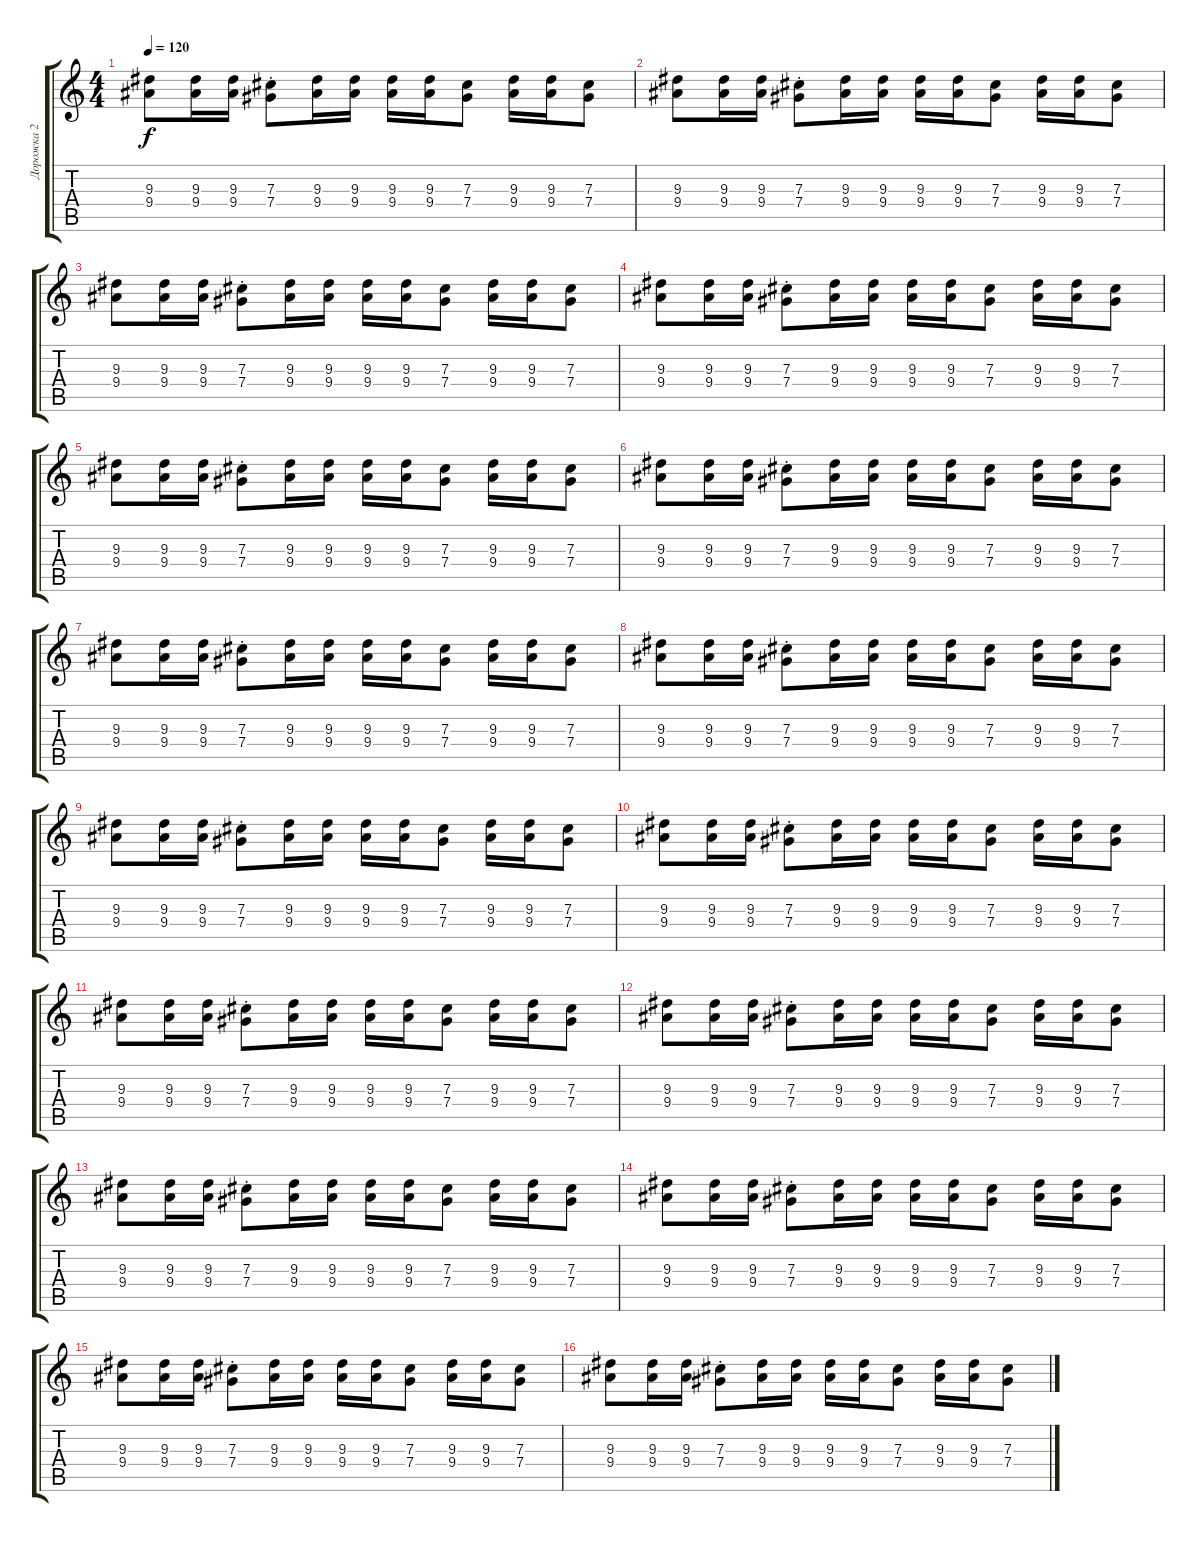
\track ("Дорожка 2" "Дорожка 2") {instrument distortionguitar}
\staff {score tabs}
\tuning (Eb4 Bb3 Gb3 Db3 Ab2 Eb2) {hide}
\ts (4 4)
\tempo 120
\clef g2
\ks c
(9.3 9.4).8{dy f} (9.3 9.4).16 (9.3 9.4).16 (7.3{st} 7.4{st}).8 (9.3 9.4).16 (9.3 9.4).16 (9.3 9.4).16 (9.3 9.4).16 (7.3 7.4).8 (9.3 9.4).16 (9.3 9.4).16 (7.3 7.4).8 |
(9.3 9.4).8 (9.3 9.4).16 (9.3 9.4).16 (7.3{st} 7.4{st}).8 (9.3 9.4).16 (9.3 9.4).16 (9.3 9.4).16 (9.3 9.4).16 (7.3 7.4).8 (9.3 9.4).16 (9.3 9.4).16 (7.3 7.4).8 |
(9.3 9.4).8 (9.3 9.4).16 (9.3 9.4).16 (7.3{st} 7.4{st}).8 (9.3 9.4).16 (9.3 9.4).16 (9.3 9.4).16 (9.3 9.4).16 (7.3 7.4).8 (9.3 9.4).16 (9.3 9.4).16 (7.3 7.4).8 |
(9.3 9.4).8 (9.3 9.4).16 (9.3 9.4).16 (7.3{st} 7.4{st}).8 (9.3 9.4).16 (9.3 9.4).16 (9.3 9.4).16 (9.3 9.4).16 (7.3 7.4).8 (9.3 9.4).16 (9.3 9.4).16 (7.3 7.4).8 |
(9.3 9.4).8 (9.3 9.4).16 (9.3 9.4).16 (7.3{st} 7.4{st}).8 (9.3 9.4).16 (9.3 9.4).16 (9.3 9.4).16 (9.3 9.4).16 (7.3 7.4).8 (9.3 9.4).16 (9.3 9.4).16 (7.3 7.4).8 |
(9.3 9.4).8 (9.3 9.4).16 (9.3 9.4).16 (7.3{st} 7.4{st}).8 (9.3 9.4).16 (9.3 9.4).16 (9.3 9.4).16 (9.3 9.4).16 (7.3 7.4).8 (9.3 9.4).16 (9.3 9.4).16 (7.3 7.4).8 |
(9.3 9.4).8 (9.3 9.4).16 (9.3 9.4).16 (7.3{st} 7.4{st}).8 (9.3 9.4).16 (9.3 9.4).16 (9.3 9.4).16 (9.3 9.4).16 (7.3 7.4).8 (9.3 9.4).16 (9.3 9.4).16 (7.3 7.4).8 |
(9.3 9.4).8 (9.3 9.4).16 (9.3 9.4).16 (7.3{st} 7.4{st}).8 (9.3 9.4).16 (9.3 9.4).16 (9.3 9.4).16 (9.3 9.4).16 (7.3 7.4).8 (9.3 9.4).16 (9.3 9.4).16 (7.3 7.4).8 |
(9.3 9.4).8 (9.3 9.4).16 (9.3 9.4).16 (7.3{st} 7.4{st}).8 (9.3 9.4).16 (9.3 9.4).16 (9.3 9.4).16 (9.3 9.4).16 (7.3 7.4).8 (9.3 9.4).16 (9.3 9.4).16 (7.3 7.4).8 |
(9.3 9.4).8 (9.3 9.4).16 (9.3 9.4).16 (7.3{st} 7.4{st}).8 (9.3 9.4).16 (9.3 9.4).16 (9.3 9.4).16 (9.3 9.4).16 (7.3 7.4).8 (9.3 9.4).16 (9.3 9.4).16 (7.3 7.4).8 |
(9.3 9.4).8 (9.3 9.4).16 (9.3 9.4).16 (7.3{st} 7.4{st}).8 (9.3 9.4).16 (9.3 9.4).16 (9.3 9.4).16 (9.3 9.4).16 (7.3 7.4).8 (9.3 9.4).16 (9.3 9.4).16 (7.3 7.4).8 |
(9.3 9.4).8 (9.3 9.4).16 (9.3 9.4).16 (7.3{st} 7.4{st}).8 (9.3 9.4).16 (9.3 9.4).16 (9.3 9.4).16 (9.3 9.4).16 (7.3 7.4).8 (9.3 9.4).16 (9.3 9.4).16 (7.3 7.4).8 |
(9.3 9.4).8 (9.3 9.4).16 (9.3 9.4).16 (7.3{st} 7.4{st}).8 (9.3 9.4).16 (9.3 9.4).16 (9.3 9.4).16 (9.3 9.4).16 (7.3 7.4).8 (9.3 9.4).16 (9.3 9.4).16 (7.3 7.4).8 |
(9.3 9.4).8 (9.3 9.4).16 (9.3 9.4).16 (7.3{st} 7.4{st}).8 (9.3 9.4).16 (9.3 9.4).16 (9.3 9.4).16 (9.3 9.4).16 (7.3 7.4).8 (9.3 9.4).16 (9.3 9.4).16 (7.3 7.4).8 |
(9.3 9.4).8 (9.3 9.4).16 (9.3 9.4).16 (7.3{st} 7.4{st}).8 (9.3 9.4).16 (9.3 9.4).16 (9.3 9.4).16 (9.3 9.4).16 (7.3 7.4).8 (9.3 9.4).16 (9.3 9.4).16 (7.3 7.4).8 |
(9.3 9.4).8 (9.3 9.4).16 (9.3 9.4).16 (7.3{st} 7.4{st}).8 (9.3 9.4).16 (9.3 9.4).16 (9.3 9.4).16 (9.3 9.4).16 (7.3 7.4).8 (9.3 9.4).16 (9.3 9.4).16 (7.3 7.4).8
